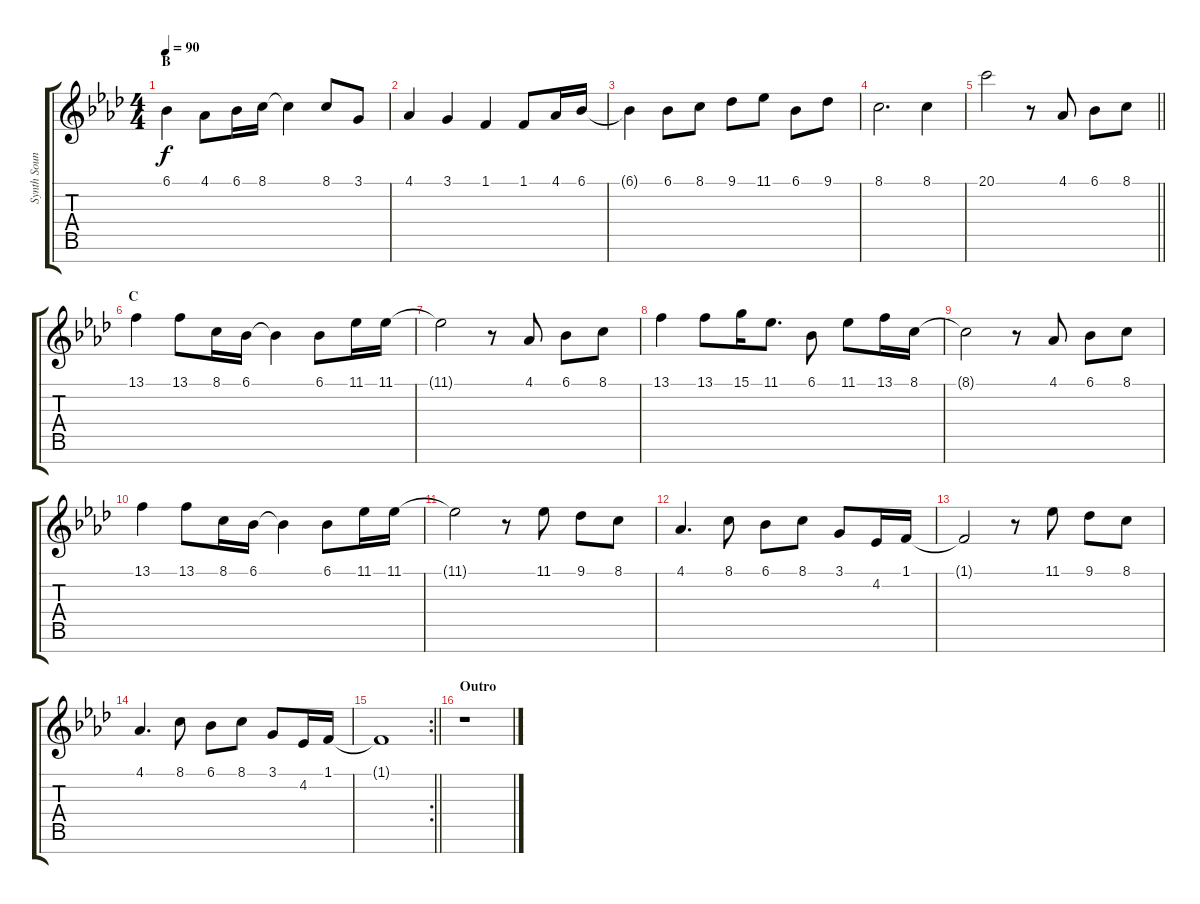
\track ("Synth Sound" "Synth Soun") {instrument pad1newage}
\staff {score tabs}
\tuning (E4 B3 G3 D3 A2 E2 B1) {hide}
\ts (4 4)
\section ("" "B")
\tempo 90
\clef g2
\ks ab
6.1{t}.4{dy f} 4.1.8 6.1.16 8.1.16 8.1{t}.4 8.1.8 3.1.8 |
4.1.4 3.1.4 1.1.4 1.1.8 4.1.16 6.1.16 |
6.1{t}.4 6.1.8 8.1.8 9.1.8 11.1.8 6.1.8 9.1.8 |
8.1.2{d} 8.1.4 |
\barLineRight lightlight
20.1.2 r.8 4.1.8 6.1.8 8.1.8 |
\section ("" "C")
13.1.4 13.1.8 8.1.16 6.1.16 6.1{t}.4 6.1.8 11.1.16 11.1.16 |
11.1{t}.2 r.8 4.1.8 6.1.8 8.1.8 |
13.1.4 13.1.8 15.1.16 11.1.8{d} 6.1.8 11.1.8 13.1.16 8.1.16 |
8.1{t}.2 r.8 4.1.8 6.1.8 8.1.8 |
13.1.4 13.1.8 8.1.16 6.1.16 6.1{t}.4 6.1.8 11.1.16 11.1.16 |
11.1{t}.2 r.8 11.1.8 9.1.8 8.1.8 |
4.1.4{d} 8.1.8 6.1.8 8.1.8 3.1.8 4.2.16 1.1.16 |
1.1{t}.2 r.8 11.1.8 9.1.8 8.1.8 |
4.1.4{d} 8.1.8 6.1.8 8.1.8 3.1.8 4.2.16 1.1.16 |
\rc 2
\barLineRight lightlight
1.1{t}.1 |
\section ("" "Outro")
r.1
